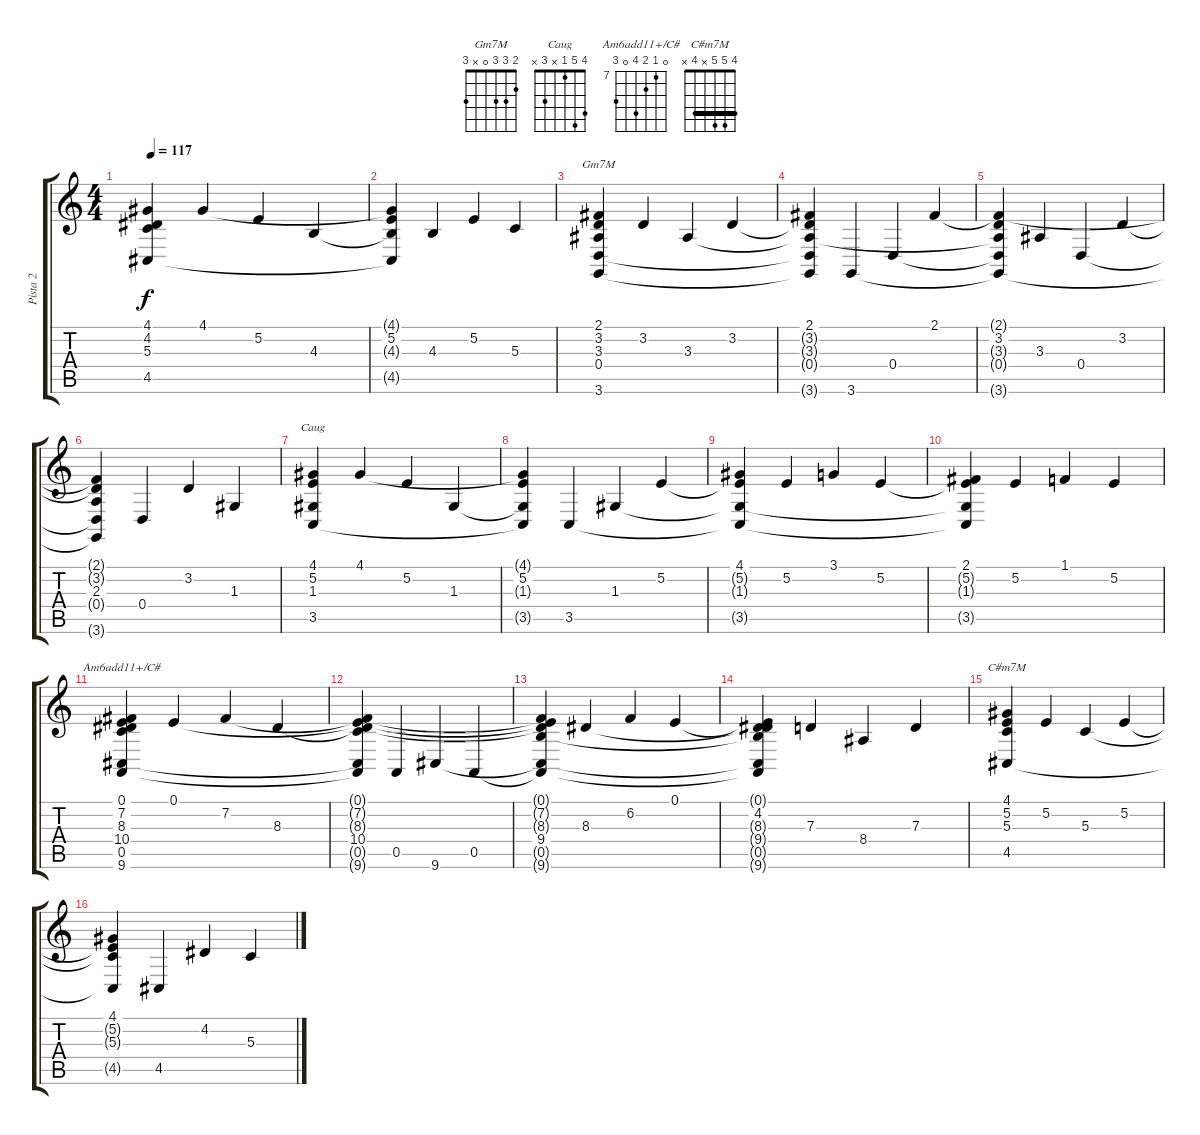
\track ("Pista 2" "Pista 2") {instrument acousticgrandpiano}
\staff {score tabs}
\tuning (E4 B3 G3 D3 A2 E2) {hide}
\chord ("Gm7M" 2 3 3 0 x 3)
\chord ("Caug" 4 5 1 x 3 x)
\chord ("Am6add11+/C#" 0 7 8 10 0 9) {firstfret 7}
\chord ("C#m7M" 4 5 5 x 4 x) {barre 4}
\ts (4 4)
\tempo 117
\clef g2
\ks c
(4.1{t} 4.2{t} 5.3{t} 4.5).4{dy f} 4.1.4 5.2.4 4.3.4 |
(4.1{t} 5.2 4.3{t} 4.5{t}).4 4.3.4 5.2.4 5.3.4 |
(2.1 3.2 3.3 0.4 3.6).4{ch "Gm7M"} 3.2.4 3.3.4 3.2.4 |
(2.1 3.2{t} 3.3{t} 0.4{t} 3.6{t}).4 3.6.4 0.4.4 2.1.4 |
(2.1{t} 3.2 3.3{t} 0.4{t} 3.6{t}).4 3.3.4 0.4.4 3.2.4 |
(2.1{t} 3.2{t} 2.3 0.4{t} 3.6{t}).4 0.4.4 3.2.4 1.3.4 |
(4.1 5.2 1.3 3.5).4{ch "Caug"} 4.1.4 5.2.4 1.3.4 |
(4.1{t} 5.2 1.3{t} 3.5{t}).4 3.5.4 1.3.4 5.2.4 |
(4.1 5.2{t} 1.3{t} 3.5{t}).4 5.2.4 3.1.4 5.2.4 |
(2.1 5.2{t} 1.3{t} 3.5{t}).4 5.2.4 1.1.4 5.2.4 |
(0.1 7.2 8.3 10.4 0.5 9.6).4{ch "Am6add11+/C#"} 0.1.4 7.2.4 8.3.4 |
(0.1{t} 7.2{t} 8.3{t} 10.4 0.5{t} 9.6{t}).4 0.5.4 9.6.4 0.5.4 |
(0.1{t} 7.2{t} 8.3{t} 9.4 0.5{t} 9.6{t}).4 8.3.4 6.2.4 0.1.4 |
(0.1{t} 4.2 8.3{t} 9.4{t} 0.5{t} 9.6{t}).4 7.3.4 8.4.4 7.3.4 |
(4.1 5.2 5.3 4.5).4{ch "C#m7M"} 5.2.4 5.3.4 5.2.4 |
(4.1 5.2{t} 5.3{t} 4.5{t}).4 4.5.4 4.2.4 5.3.4
